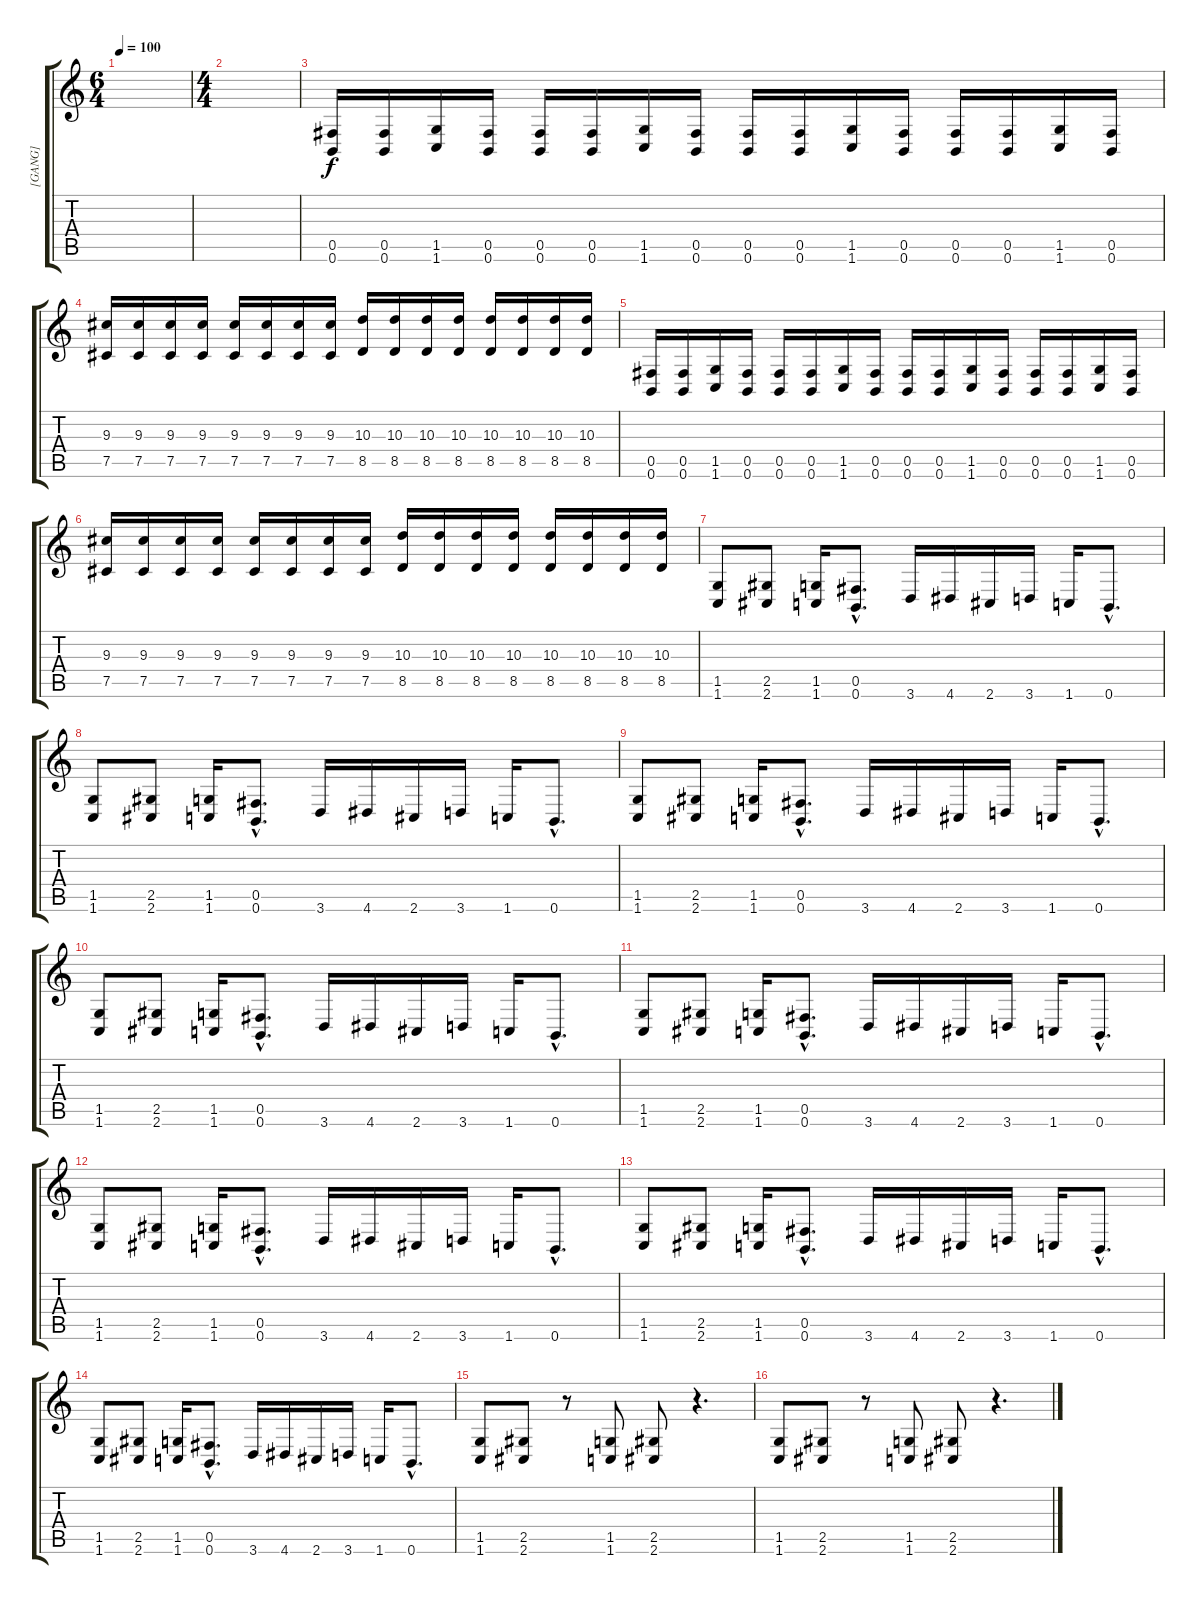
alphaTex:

\track ("[GANG]" "[GANG]") {instrument distortionguitar}
\staff {score tabs}
\tuning (Db4 Ab3 E3 B2 Gb2 B1) {hide}
\ts (6 4)
\tempo 100
\clef g2
\ks c
|
\ts (4 4)
|
(0.5 0.6).16 (0.5 0.6).16 (1.5 1.6).16 (0.5 0.6).16 (0.5 0.6).16 (0.5 0.6).16 (1.5 1.6).16 (0.5 0.6).16 (0.5 0.6).16 (0.5 0.6).16 (1.5 1.6).16 (0.5 0.6).16 (0.5 0.6).16 (0.5 0.6).16 (1.5 1.6).16 (0.5 0.6).16 |
(9.3 7.5).16 (9.3 7.5).16 (9.3 7.5).16 (9.3 7.5).16 (9.3 7.5).16 (9.3 7.5).16 (9.3 7.5).16 (9.3 7.5).16 (10.3 8.5).16 (10.3 8.5).16 (10.3 8.5).16 (10.3 8.5).16 (10.3 8.5).16 (10.3 8.5).16 (10.3 8.5).16 (10.3 8.5).16 |
(0.5 0.6).16 (0.5 0.6).16 (1.5 1.6).16 (0.5 0.6).16 (0.5 0.6).16 (0.5 0.6).16 (1.5 1.6).16 (0.5 0.6).16 (0.5 0.6).16 (0.5 0.6).16 (1.5 1.6).16 (0.5 0.6).16 (0.5 0.6).16 (0.5 0.6).16 (1.5 1.6).16 (0.5 0.6).16 |
(9.3 7.5).16 (9.3 7.5).16 (9.3 7.5).16 (9.3 7.5).16 (9.3 7.5).16 (9.3 7.5).16 (9.3 7.5).16 (9.3 7.5).16 (10.3 8.5).16 (10.3 8.5).16 (10.3 8.5).16 (10.3 8.5).16 (10.3 8.5).16 (10.3 8.5).16 (10.3 8.5).16 (10.3 8.5).16 |
(1.5 1.6).8 (2.5 2.6).8 (1.5 1.6).16 (0.5{hac} 0.6{hac}).8{d} 3.6.16 4.6.16 2.6.16 3.6.16 1.6.16 0.6{hac}.8{d} |
(1.5 1.6).8 (2.5 2.6).8 (1.5 1.6).16 (0.5{hac} 0.6{hac}).8{d} 3.6.16 4.6.16 2.6.16 3.6.16 1.6.16 0.6{hac}.8{d} |
(1.5 1.6).8 (2.5 2.6).8 (1.5 1.6).16 (0.5{hac} 0.6{hac}).8{d} 3.6.16 4.6.16 2.6.16 3.6.16 1.6.16 0.6{hac}.8{d} |
(1.5 1.6).8 (2.5 2.6).8 (1.5 1.6).16 (0.5{hac} 0.6{hac}).8{d} 3.6.16 4.6.16 2.6.16 3.6.16 1.6.16 0.6{hac}.8{d} |
(1.5 1.6).8 (2.5 2.6).8 (1.5 1.6).16 (0.5{hac} 0.6{hac}).8{d} 3.6.16 4.6.16 2.6.16 3.6.16 1.6.16 0.6{hac}.8{d} |
(1.5 1.6).8 (2.5 2.6).8 (1.5 1.6).16 (0.5{hac} 0.6{hac}).8{d} 3.6.16 4.6.16 2.6.16 3.6.16 1.6.16 0.6{hac}.8{d} |
(1.5 1.6).8 (2.5 2.6).8 (1.5 1.6).16 (0.5{hac} 0.6{hac}).8{d} 3.6.16 4.6.16 2.6.16 3.6.16 1.6.16 0.6{hac}.8{d} |
(1.5 1.6).8 (2.5 2.6).8 (1.5 1.6).16 (0.5{hac} 0.6{hac}).8{d} 3.6.16 4.6.16 2.6.16 3.6.16 1.6.16 0.6{hac}.8{d} |
(1.5 1.6).8 (2.5 2.6).8 r.8 (1.5 1.6).8 (2.5 2.6).8 r.4{d} |
(1.5 1.6).8 (2.5 2.6).8 r.8 (1.5 1.6).8 (2.5 2.6).8 r.4{d}
